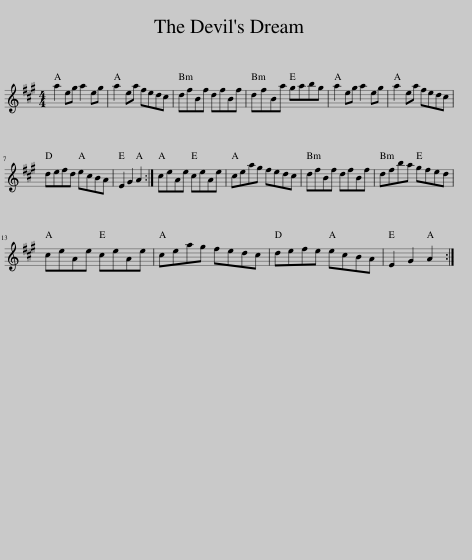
X:1
L:1/8
M:4/4
I:linebreak $
K:A
V:1 treble
V:1
 a2 eg a2 eg | a2 ea fedc | dfBf dfBf | dfBa gabg | a2 eg a2 eg | %5
 a2 ea fedc |$ defd ecBA | E2 G2 A2 :| ceAe ceAe | ceag fedc | %10
 dfBf dfBf | dfba gfed |$ ceAe ceAe | ceag fedc | defe ecBA | %15
 E2 G2 A2 :| %16
